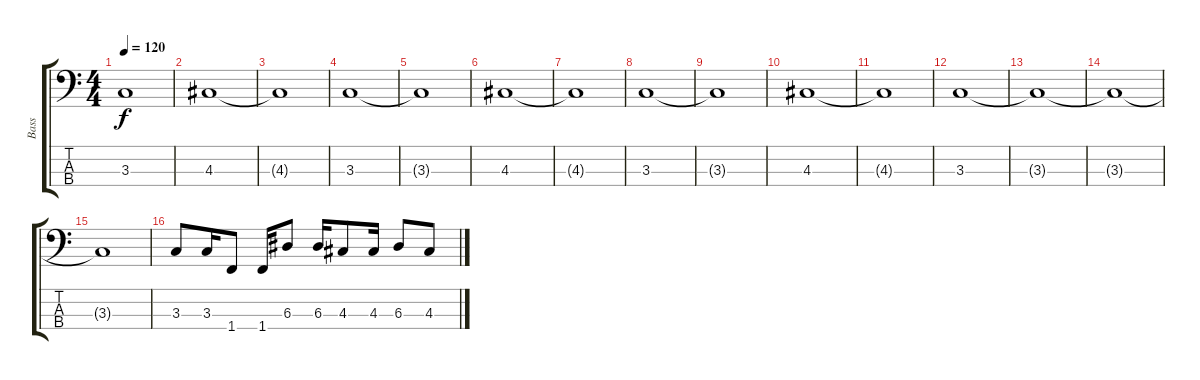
\track ("Bass" "Bass") {instrument electricbassfinger}
\staff {score tabs}
\tuning (G2 D2 A1 E1) {hide}
\ts (4 4)
\tempo 120
\clef f4
\ks c
3.3{t}.1{dy f} |
4.3.1 |
4.3{t}.1 |
3.3.1 |
3.3{t}.1 |
4.3.1 |
4.3{t}.1 |
3.3.1 |
3.3{t}.1 |
4.3.1 |
4.3{t}.1 |
3.3.1 |
3.3{t}.1 |
3.3{t}.1 |
3.3{t}.1 |
3.3.8 3.3.16 1.4.8 1.4.16 6.3.8 6.3.16 4.3.8 4.3.16 6.3.8 4.3.8
